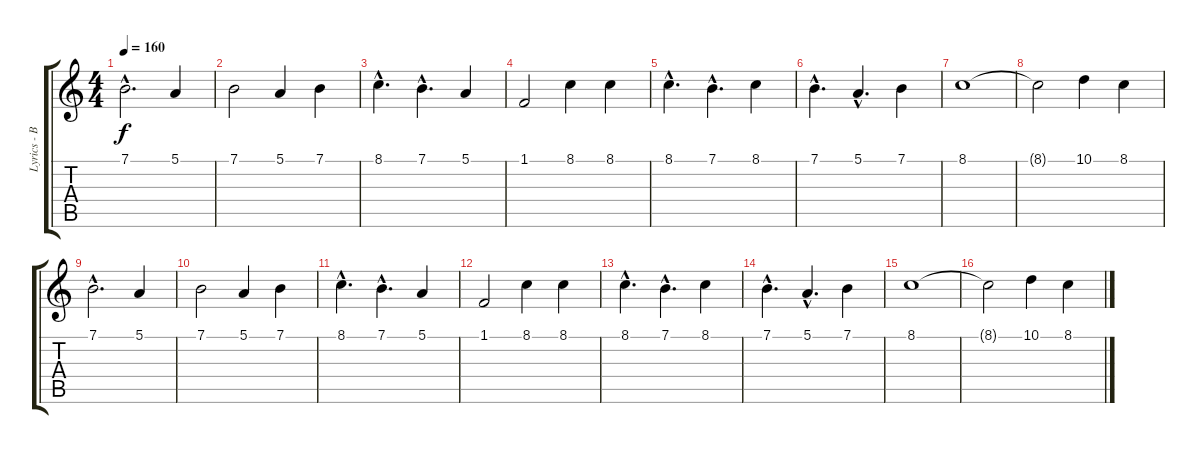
\track ("Lyrics - BG" "Lyrics - B") {instrument tremolostrings}
\staff {score tabs}
\tuning (E4 B3 G3 D3 A2 E2) {hide}
\ts (4 4)
\tempo 160
\clef g2
\ks c
7.1{hac}.2{d dy f} 5.1.4 |
7.1.2 5.1.4 7.1.4 |
8.1{hac}.4{d} 7.1{hac}.4{d} 5.1.4 |
1.1.2 8.1.4 8.1.4 |
8.1{hac}.4{d} 7.1{hac}.4{d} 8.1.4 |
7.1{hac}.4{d} 5.1{hac}.4{d} 7.1.4 |
8.1.1 |
8.1{t}.2 10.1.4 8.1.4 |
7.1{hac}.2{d} 5.1.4 |
7.1.2 5.1.4 7.1.4 |
8.1{hac}.4{d} 7.1{hac}.4{d} 5.1.4 |
1.1.2 8.1.4 8.1.4 |
8.1{hac}.4{d} 7.1{hac}.4{d} 8.1.4 |
7.1{hac}.4{d} 5.1{hac}.4{d} 7.1.4 |
8.1.1 |
8.1{t}.2 10.1.4 8.1.4
